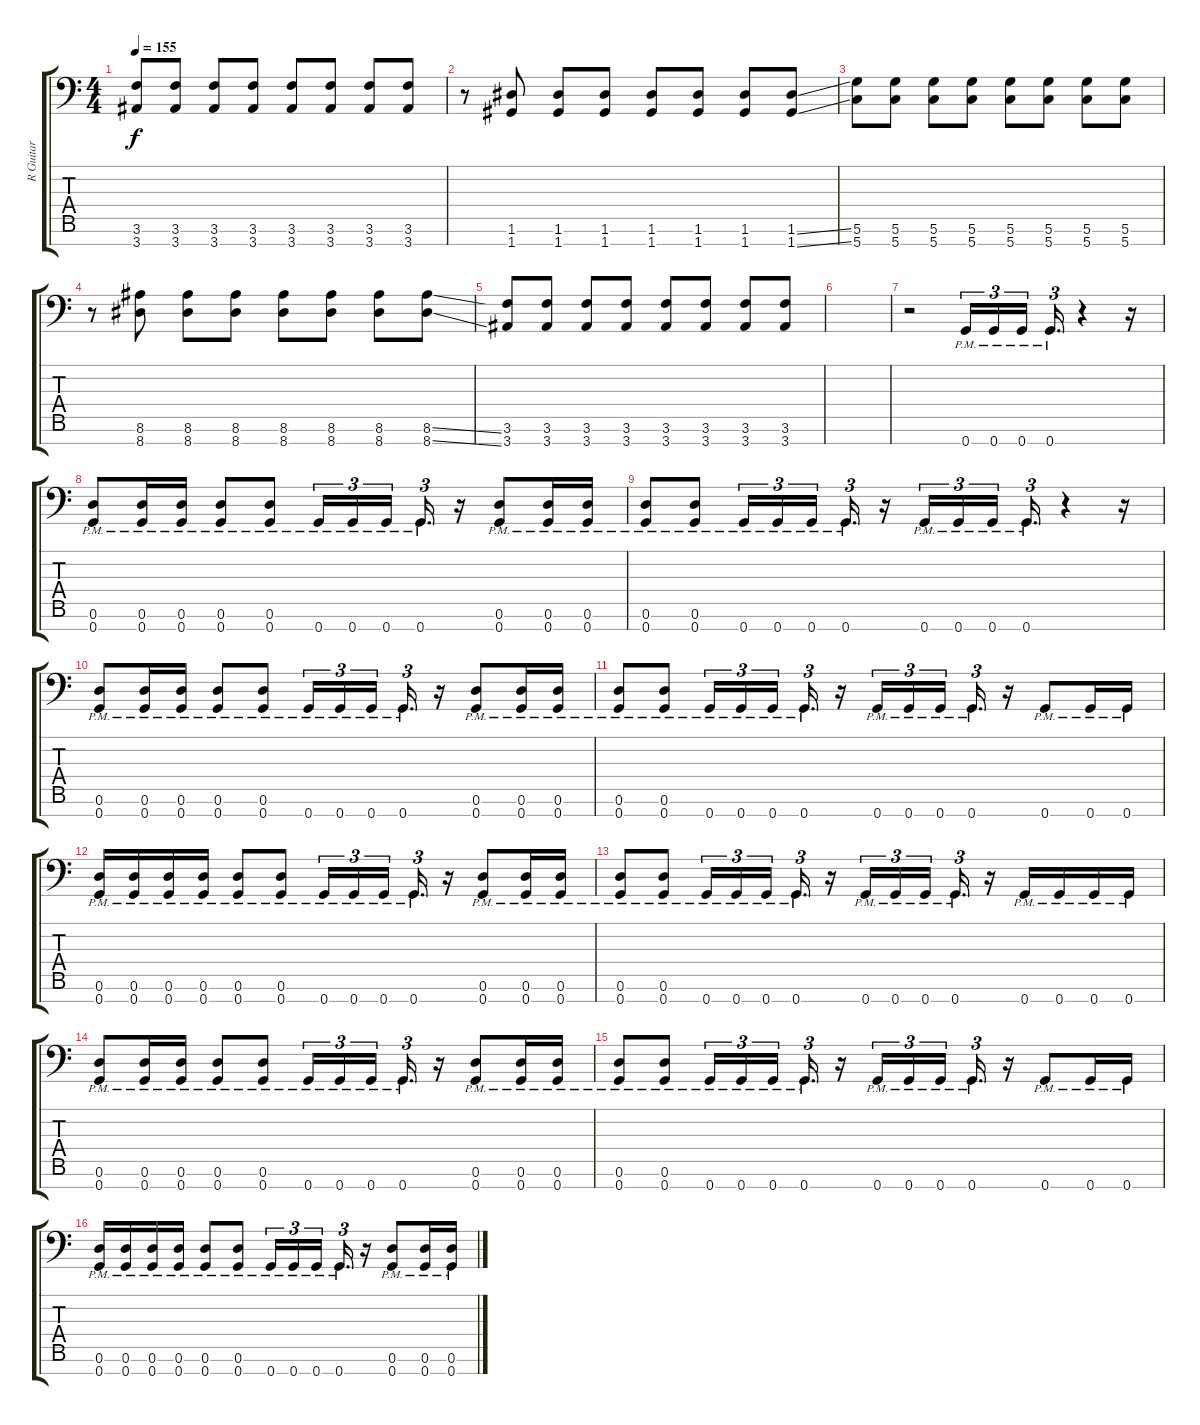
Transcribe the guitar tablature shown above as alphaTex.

\track ("R Guitar" "R Guitar") {instrument distortionguitar}
\staff {score tabs}
\tuning (D4 A3 F3 C3 G2 D2 G1) {hide}
\ts (4 4)
\tempo 155
\clef f4
\ks c
(3.6 3.7).8{dy f} (3.6 3.7).8 (3.6 3.7).8 (3.6 3.7).8 (3.6 3.7).8 (3.6 3.7).8 (3.6 3.7).8 (3.6 3.7).8 |
r.8 (1.6 1.7).8 (1.6 1.7).8 (1.6 1.7).8 (1.6 1.7).8 (1.6 1.7).8 (1.6 1.7).8 (1.6{ss} 1.7{ss}).8 |
(5.6 5.7).8 (5.6 5.7).8 (5.6 5.7).8 (5.6 5.7).8 (5.6 5.7).8 (5.6 5.7).8 (5.6 5.7).8 (5.6 5.7).8 |
r.8 (8.6 8.7).8 (8.6 8.7).8 (8.6 8.7).8 (8.6 8.7).8 (8.6 8.7).8 (8.6 8.7).8 (8.6{ss} 8.7{ss}).8 |
(3.6 3.7).8 (3.6 3.7).8 (3.6 3.7).8 (3.6 3.7).8 (3.6 3.7).8 (3.6 3.7).8 (3.6 3.7).8 (3.6 3.7).8 |
|
r.2 0.7{pm}.16{tu (3 2)} 0.7{pm}.16{tu (3 2)} 0.7{pm}.16{tu (3 2) beam splitsecondary} 0.7{pm}.16{d tu (3 2)} r.4 r.16 |
(0.6{pm} 0.7{pm}).8 (0.6{pm} 0.7{pm}).16 (0.6{pm} 0.7{pm}).16 (0.6{pm} 0.7{pm}).8 (0.6{pm} 0.7{pm}).8 0.7{pm}.16{tu (3 2)} 0.7{pm}.16{tu (3 2)} 0.7{pm}.16{tu (3 2) beam splitsecondary} 0.7{pm}.16{d tu (3 2)} r.16 (0.6{pm} 0.7{pm}).8 (0.6{pm} 0.7{pm}).16 (0.6{pm} 0.7{pm}).16 |
(0.6{pm} 0.7{pm}).8 (0.6{pm} 0.7{pm}).8 0.7{pm}.16{tu (3 2)} 0.7{pm}.16{tu (3 2)} 0.7{pm}.16{tu (3 2) beam splitsecondary} 0.7{pm}.16{d tu (3 2)} r.16 0.7{pm}.16{tu (3 2)} 0.7{pm}.16{tu (3 2)} 0.7{pm}.16{tu (3 2) beam splitsecondary} 0.7{pm}.16{d tu (3 2)} r.4 r.16 |
(0.6{pm} 0.7{pm}).8 (0.6{pm} 0.7{pm}).16 (0.6{pm} 0.7{pm}).16 (0.6{pm} 0.7{pm}).8 (0.6{pm} 0.7{pm}).8 0.7{pm}.16{tu (3 2)} 0.7{pm}.16{tu (3 2)} 0.7{pm}.16{tu (3 2) beam splitsecondary} 0.7{pm}.16{d tu (3 2)} r.16 (0.6{pm} 0.7{pm}).8 (0.6{pm} 0.7{pm}).16 (0.6{pm} 0.7{pm}).16 |
(0.6{pm} 0.7{pm}).8 (0.6{pm} 0.7{pm}).8 0.7{pm}.16{tu (3 2)} 0.7{pm}.16{tu (3 2)} 0.7{pm}.16{tu (3 2) beam splitsecondary} 0.7{pm}.16{d tu (3 2)} r.16 0.7{pm}.16{tu (3 2)} 0.7{pm}.16{tu (3 2)} 0.7{pm}.16{tu (3 2) beam splitsecondary} 0.7{pm}.16{d tu (3 2)} r.16 0.7{pm}.8 0.7{pm}.16 0.7{pm}.16 |
(0.6 0.7{pm}).16 (0.6 0.7{pm}).16 (0.6 0.7{pm}).16 (0.6 0.7{pm}).16 (0.6{pm} 0.7{pm}).8 (0.6{pm} 0.7{pm}).8 0.7{pm}.16{tu (3 2)} 0.7{pm}.16{tu (3 2)} 0.7{pm}.16{tu (3 2) beam splitsecondary} 0.7{pm}.16{d tu (3 2)} r.16 (0.6{pm} 0.7{pm}).8 (0.6{pm} 0.7{pm}).16 (0.6{pm} 0.7{pm}).16 |
(0.6{pm} 0.7{pm}).8 (0.6{pm} 0.7{pm}).8 0.7{pm}.16{tu (3 2)} 0.7{pm}.16{tu (3 2)} 0.7{pm}.16{tu (3 2) beam splitsecondary} 0.7{pm}.16{d tu (3 2)} r.16 0.7{pm}.16{tu (3 2)} 0.7{pm}.16{tu (3 2)} 0.7{pm}.16{tu (3 2) beam splitsecondary} 0.7{pm}.16{d tu (3 2)} r.16 0.7{pm}.16 0.7{pm}.16 0.7{pm}.16 0.7{pm}.16 |
(0.6{pm} 0.7{pm}).8 (0.6{pm} 0.7{pm}).16 (0.6{pm} 0.7{pm}).16 (0.6{pm} 0.7{pm}).8 (0.6{pm} 0.7{pm}).8 0.7{pm}.16{tu (3 2)} 0.7{pm}.16{tu (3 2)} 0.7{pm}.16{tu (3 2) beam splitsecondary} 0.7{pm}.16{d tu (3 2)} r.16 (0.6{pm} 0.7{pm}).8 (0.6{pm} 0.7{pm}).16 (0.6{pm} 0.7{pm}).16 |
(0.6{pm} 0.7{pm}).8 (0.6{pm} 0.7{pm}).8 0.7{pm}.16{tu (3 2)} 0.7{pm}.16{tu (3 2)} 0.7{pm}.16{tu (3 2) beam splitsecondary} 0.7{pm}.16{d tu (3 2)} r.16 0.7{pm}.16{tu (3 2)} 0.7{pm}.16{tu (3 2)} 0.7{pm}.16{tu (3 2) beam splitsecondary} 0.7{pm}.16{d tu (3 2)} r.16 0.7{pm}.8 0.7{pm}.16 0.7{pm}.16 |
(0.6 0.7{pm}).16 (0.6 0.7{pm}).16 (0.6 0.7{pm}).16 (0.6 0.7{pm}).16 (0.6{pm} 0.7{pm}).8 (0.6{pm} 0.7{pm}).8 0.7{pm}.16{tu (3 2)} 0.7{pm}.16{tu (3 2)} 0.7{pm}.16{tu (3 2) beam splitsecondary} 0.7{pm}.16{d tu (3 2)} r.16 (0.6{pm} 0.7{pm}).8 (0.6{pm} 0.7{pm}).16 (0.6{pm} 0.7{pm}).16
